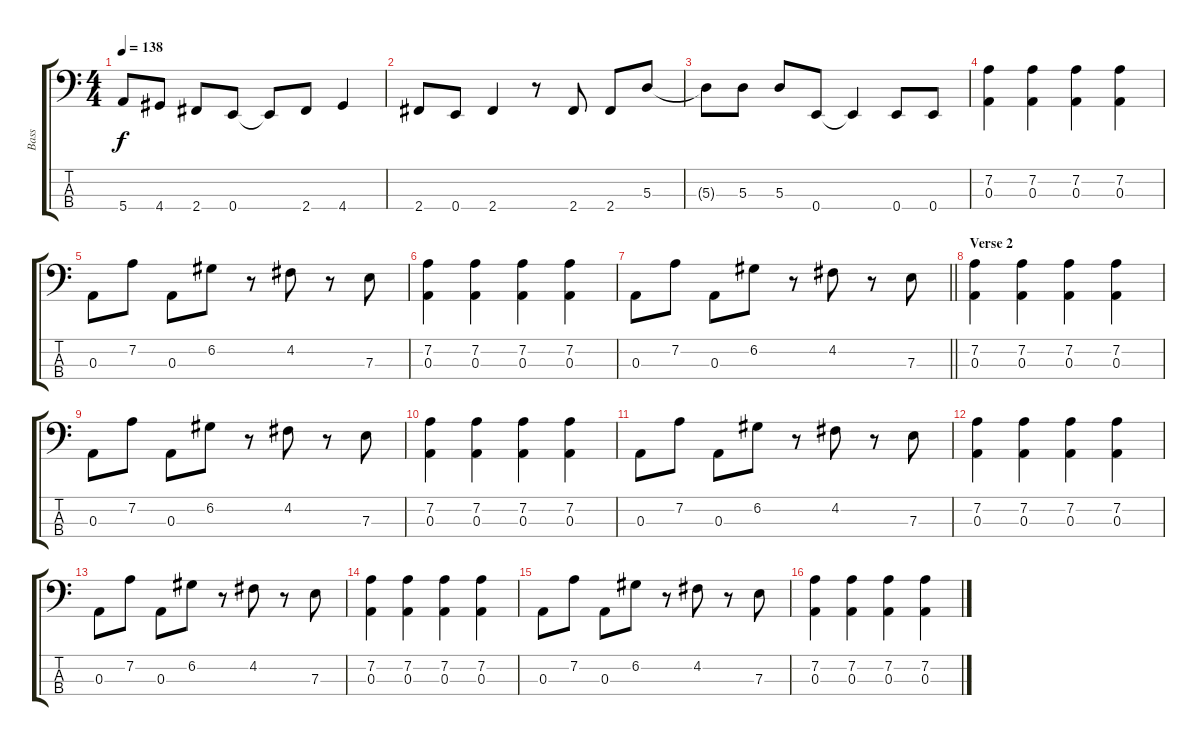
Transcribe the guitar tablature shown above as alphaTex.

\track ("Bass" "Bass") {instrument electricbasspick}
\staff {score tabs}
\tuning (G2 D2 A1 E1) {hide}
\ts (4 4)
\tempo 138
\clef f4
\ks c
5.4{t}.8{dy f} 4.4.8 2.4.8 0.4.8 0.4{t}.8 2.4.8 4.4.4 |
2.4.8 0.4.8 2.4.4 r.8 2.4.8 2.4.8 5.3.8 |
5.3{t}.8 5.3.8 5.3.8 0.4.8 0.4{t}.4 0.4.8 0.4.8 |
(7.2 0.3).4 (7.2 0.3).4 (7.2 0.3).4 (7.2 0.3).4 |
0.3.8 7.2.8 0.3.8 6.2.8 r.8 4.2.8 r.8 7.3.8 |
(7.2 0.3).4 (7.2 0.3).4 (7.2 0.3).4 (7.2 0.3).4 |
\barLineRight lightlight
0.3.8 7.2.8 0.3.8 6.2.8 r.8 4.2.8 r.8 7.3.8 |
\section ("" "Verse 2")
(7.2 0.3).4 (7.2 0.3).4 (7.2 0.3).4 (7.2 0.3).4 |
0.3.8 7.2.8 0.3.8 6.2.8 r.8 4.2.8 r.8 7.3.8 |
(7.2 0.3).4 (7.2 0.3).4 (7.2 0.3).4 (7.2 0.3).4 |
0.3.8 7.2.8 0.3.8 6.2.8 r.8 4.2.8 r.8 7.3.8 |
(7.2 0.3).4 (7.2 0.3).4 (7.2 0.3).4 (7.2 0.3).4 |
0.3.8 7.2.8 0.3.8 6.2.8 r.8 4.2.8 r.8 7.3.8 |
(7.2 0.3).4 (7.2 0.3).4 (7.2 0.3).4 (7.2 0.3).4 |
0.3.8 7.2.8 0.3.8 6.2.8 r.8 4.2.8 r.8 7.3.8 |
(7.2 0.3).4 (7.2 0.3).4 (7.2 0.3).4 (7.2 0.3).4
